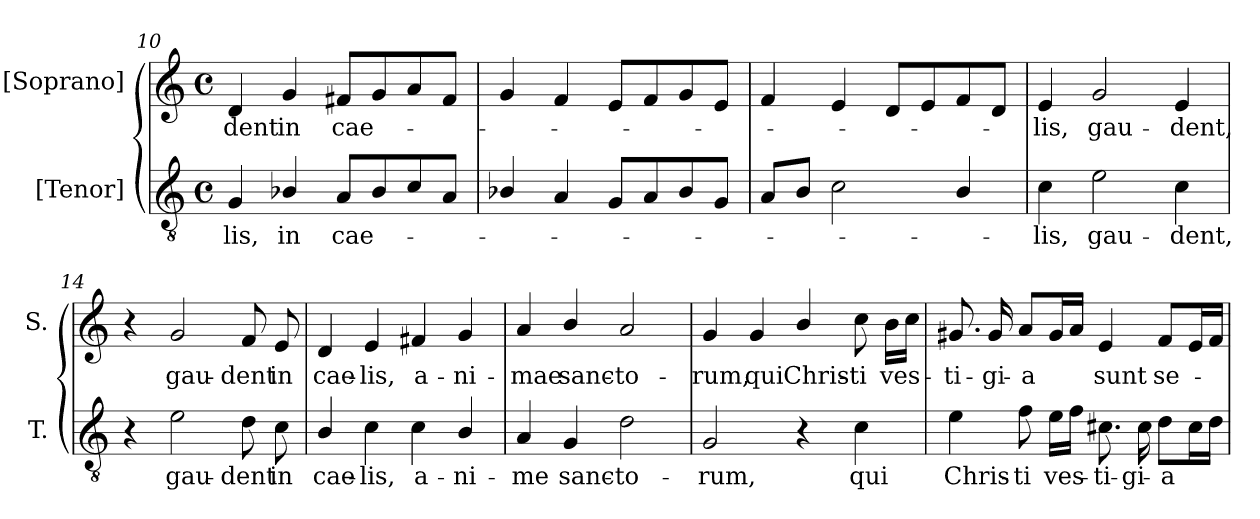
**kern	**text	**kern	**text
*part2	*part2	*part1	*part1
*staff2	*staff2	*staff1	*staff1
*I"[Tenor]	*	*I"[Soprano]	*
*I'T.	*	*I'S.	*
*clefGv2	*	*clefG2	*
*ITrd7c12	*	*	*
*k[]	*	*k[]	*
*C:	*	*C:	*
*M4/4	*	*M4/4	*
*met(c)	*	*met(c)	*
=10	=10	=10	=10
!	!LO:LY:b:color=#000000	!	!
!	!	!	!LO:LY:b:color=#000000
4GGi/	-lis,	4di/	-dent
!	!LO:LY:b:color=#000000	!	!
!	!	!	!LO:LY:b:color=#000000
4BB-Xi/	in	4gi/	in
!	!LO:LY:b:color=#000000	!	!
!	!	!	!LO:LY:b:color=#000000
8AAi/L	cae-	8f#Xi/L	cae-
8BB-i/	.	8gi/	.
8Ci/	.	8ai/	.
8AAi/J	.	8f#i/J	.
=11	=11	=11	=11
4BB-Xi/	.	4gi/	.
4AAi/	.	4fi/	.
8GGi/L	.	8ei/L	.
8AAi/	.	8fi/	.
8BB-i/	.	8gi/	.
8GGi/J	.	8ei/J	.
!!LO:LB:g=z
=12	=12	=12	=12
8AAi/L	.	4fi/	.
8BBi/J	.	.	.
2Ci\	.	4ei/	.
.	.	8di/L	.
.	.	8ei/	.
4BBi/	.	8fi/	.
.	.	8di/J	.
=13	=13	=13	=13
!	!LO:LY:b:color=#000000	!	!
!	!	!	!LO:LY:b:color=#000000
4Ci\	-lis,	4ei/	-lis,
!	!LO:LY:b:color=#000000	!	!
!	!	!	!LO:LY:b:color=#000000
2Ei\	gau-	2gi/	gau-
!	!LO:LY:b:color=#000000	!	!
!	!	!	!LO:LY:b:color=#000000
4Ci\	-dent,	4ei/	-dent,
=14	=14	=14	=14
4r	.	4r	.
!	!LO:LY:b:color=#000000	!	!
!	!	!	!LO:LY:b:color=#000000
2Ei\	gau-	2gi/	gau-
!	!LO:LY:b:color=#000000	!	!
!	!	!	!LO:LY:b:color=#000000
8Di\	-dent	8fi/	-dent
!	!LO:LY:b:color=#000000	!	!
!	!	!	!LO:LY:b:color=#000000
8Ci\	in	8ei/	in
=15	=15	=15	=15
!	!LO:LY:b:color=#000000	!	!
!	!	!	!LO:LY:b:color=#000000
4BBi/	cae-	4di/	cae-
!	!LO:LY:b:color=#000000	!	!
!	!	!	!LO:LY:b:color=#000000
4Ci\	-lis,	4ei/	-lis,
!	!LO:LY:b:color=#000000	!	!
!	!	!	!LO:LY:b:color=#000000
4Ci\	a-	4f#Xi/	a-
!	!LO:LY:b:color=#000000	!	!
!	!	!	!LO:LY:b:color=#000000
4BBi/	-ni-	4gi/	-ni-
=16	=16	=16	=16
!	!LO:LY:b:color=#000000	!	!
!	!	!	!LO:LY:b:color=#000000
4AAi/	-me	4ai/	-mae
!	!LO:LY:b:color=#000000	!	!
!	!	!	!LO:LY:b:color=#000000
4GGi/	sanc-	4bi/	sanc-
!	!LO:LY:b:color=#000000	!	!
!	!	!	!LO:LY:b:color=#000000
2Di\	-to-	2ai/	-to-
=17	=17	=17	=17
!	!LO:LY:b:color=#000000	!	!
!	!	!	!LO:LY:b:color=#000000
2GGi/	-rum,	4gi/	-rum,
!	!	!	!LO:LY:b:color=#000000
.	.	4gi/	qui
!	!	!	!LO:LY:b:color=#000000
4r	.	4bi/	Chris-
!	!LO:LY:b:color=#000000	!	!
!	!	!	!LO:LY:b:color=#000000
4Ci\	qui	8cci\	-ti
!	!	!	!LO:LY:b:color=#000000
.	.	16bi\LL	ves-
.	.	16cci\JJ	.
!!LO:LB:g=z
=18	=18	=18	=18
!	!LO:LY:b:color=#000000	!	!
!	!	!	!LO:LY:b:color=#000000
4Ei\	Chris-	8.g#Xi/	-ti-
!	!	!	!LO:LY:b:color=#000000
.	.	16g#i/	-gi-
!	!LO:LY:b:color=#000000	!	!
!	!	!	!LO:LY:b:color=#000000
8Fi\	-ti	8ai/L	-a
!	!LO:LY:b:color=#000000	!	!
16Ei\LL	ves-	16g#i/L	.
16Fi\JJ	.	16ai/JJ	.
!	!LO:LY:b:color=#000000	!	!
!	!	!	!LO:LY:b:color=#000000
8.C#Xi\	-ti-	4ei/	sunt
!	!LO:LY:b:color=#000000	!	!
16C#i\	-gi-	.	.
!	!LO:LY:b:color=#000000	!	!
!	!	!	!LO:LY:b:color=#000000
8Di\L	-a	8fi/L	se-
16C#i\L	.	16ei/L	.
16Di\JJ	.	16fi/JJ	.
=	=	=	=
*-	*-	*-	*-
